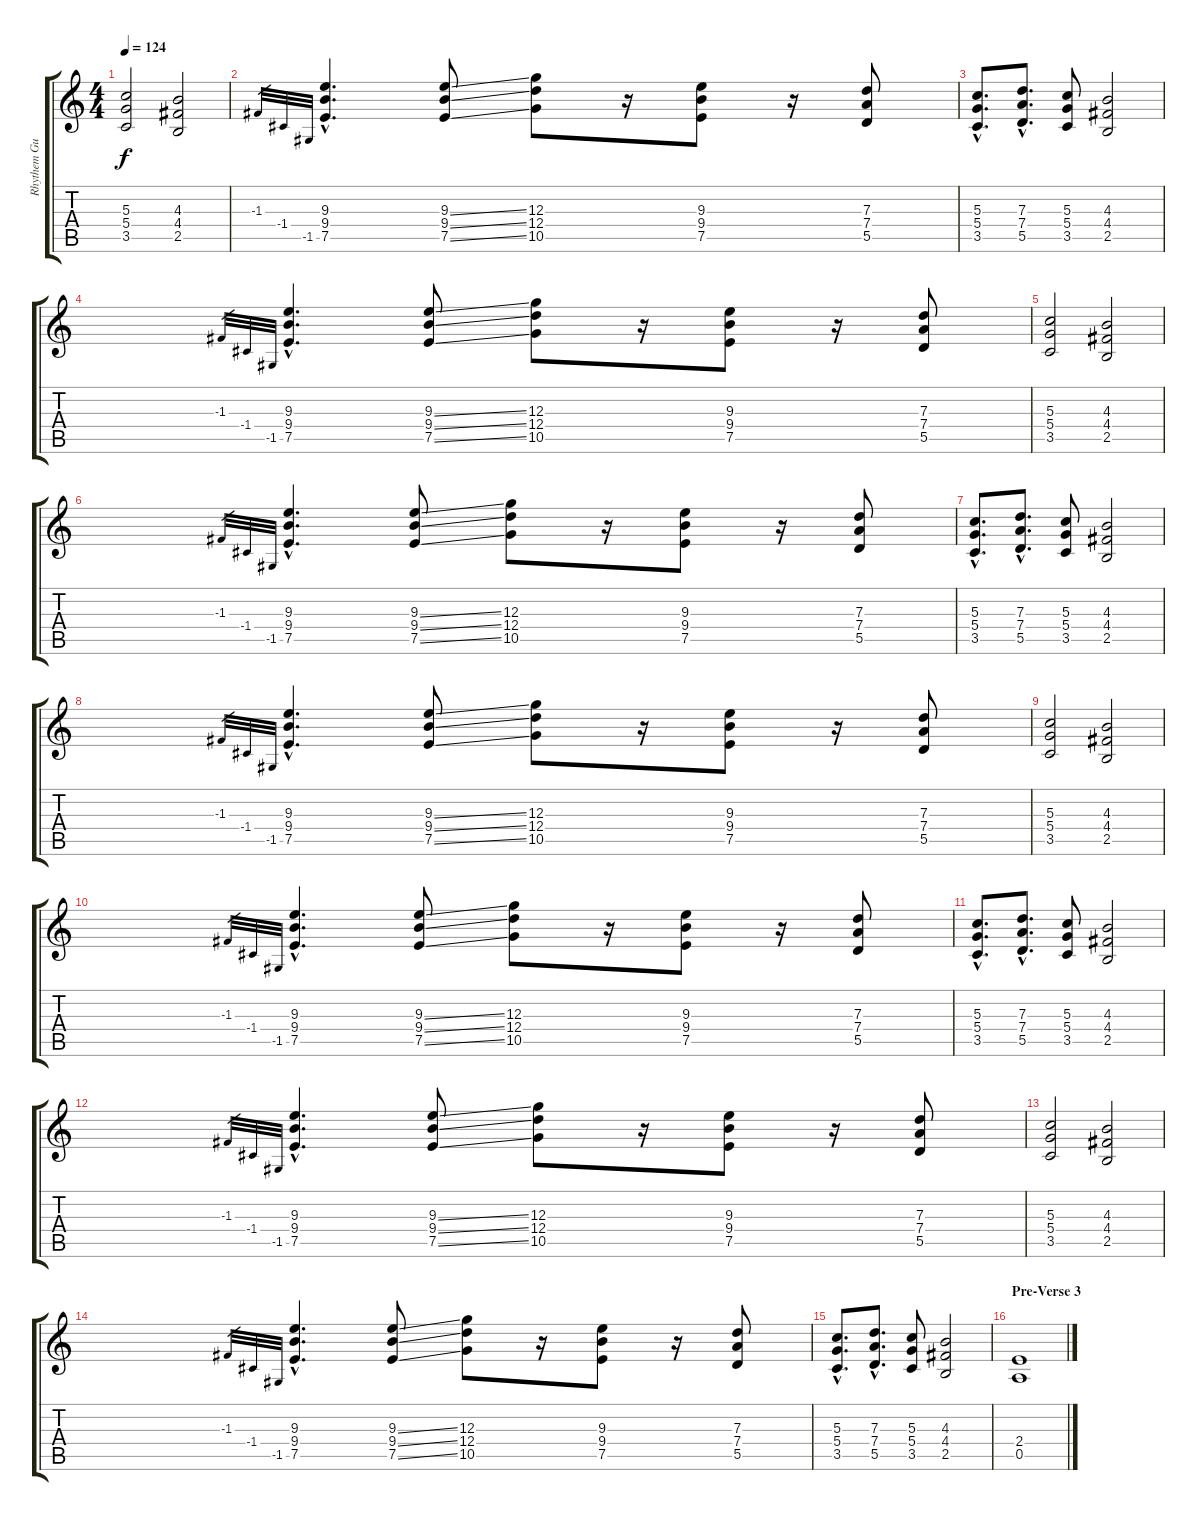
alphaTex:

\track ("Rhythem Guit. 2" "Rhythem Gu") {instrument distortionguitar}
\staff {score tabs}
\tuning (E4 B3 G3 D3 A2 E2) {hide}
\ts (4 4)
\tempo 124
\clef g2
\ks c
(5.3 5.4 3.5).2{dy f} (4.3 4.4 2.5).2 |
-1.3.32{gr} -1.4.32{gr} -1.5.32{gr} (9.3{hac} 9.4{hac} 7.5{hac}).4{d} (9.3{ss} 9.4{ss} 7.5{ss}).8 (12.3 12.4 10.5).8 r.16 (9.3 9.4 7.5).8 r.16 (7.3 7.4 5.5).8 |
(5.3{hac} 5.4{hac} 3.5{hac}).8{d} (7.3{hac} 7.4{hac} 5.5{hac}).8{d} (5.3 5.4 3.5).8 (4.3 4.4 2.5).2 |
-1.3.32{gr} -1.4.32{gr} -1.5.32{gr} (9.3{hac} 9.4{hac} 7.5{hac}).4{d} (9.3{ss} 9.4{ss} 7.5{ss}).8 (12.3 12.4 10.5).8 r.16 (9.3 9.4 7.5).8 r.16 (7.3 7.4 5.5).8 |
(5.3 5.4 3.5).2 (4.3 4.4 2.5).2 |
-1.3.32{gr} -1.4.32{gr} -1.5.32{gr} (9.3{hac} 9.4{hac} 7.5{hac}).4{d} (9.3{ss} 9.4{ss} 7.5{ss}).8 (12.3 12.4 10.5).8 r.16 (9.3 9.4 7.5).8 r.16 (7.3 7.4 5.5).8 |
(5.3{hac} 5.4{hac} 3.5{hac}).8{d} (7.3{hac} 7.4{hac} 5.5{hac}).8{d} (5.3 5.4 3.5).8 (4.3 4.4 2.5).2 |
-1.3.32{gr} -1.4.32{gr} -1.5.32{gr} (9.3{hac} 9.4{hac} 7.5{hac}).4{d} (9.3{ss} 9.4{ss} 7.5{ss}).8 (12.3 12.4 10.5).8 r.16 (9.3 9.4 7.5).8 r.16 (7.3 7.4 5.5).8 |
(5.3 5.4 3.5).2 (4.3 4.4 2.5).2 |
-1.3.32{gr} -1.4.32{gr} -1.5.32{gr} (9.3{hac} 9.4{hac} 7.5{hac}).4{d} (9.3{ss} 9.4{ss} 7.5{ss}).8 (12.3 12.4 10.5).8 r.16 (9.3 9.4 7.5).8 r.16 (7.3 7.4 5.5).8 |
(5.3{hac} 5.4{hac} 3.5{hac}).8{d} (7.3{hac} 7.4{hac} 5.5{hac}).8{d} (5.3 5.4 3.5).8 (4.3 4.4 2.5).2 |
-1.3.32{gr} -1.4.32{gr} -1.5.32{gr} (9.3{hac} 9.4{hac} 7.5{hac}).4{d} (9.3{ss} 9.4{ss} 7.5{ss}).8 (12.3 12.4 10.5).8 r.16 (9.3 9.4 7.5).8 r.16 (7.3 7.4 5.5).8 |
(5.3 5.4 3.5).2 (4.3 4.4 2.5).2 |
-1.3.32{gr} -1.4.32{gr} -1.5.32{gr} (9.3{hac} 9.4{hac} 7.5{hac}).4{d} (9.3{ss} 9.4{ss} 7.5{ss}).8 (12.3 12.4 10.5).8 r.16 (9.3 9.4 7.5).8 r.16 (7.3 7.4 5.5).8 |
(5.3{hac} 5.4{hac} 3.5{hac}).8{d} (7.3{hac} 7.4{hac} 5.5{hac}).8{d} (5.3 5.4 3.5).8 (4.3 4.4 2.5).2 |
\section ("" "Pre-Verse 3")
(2.4 0.5).1
